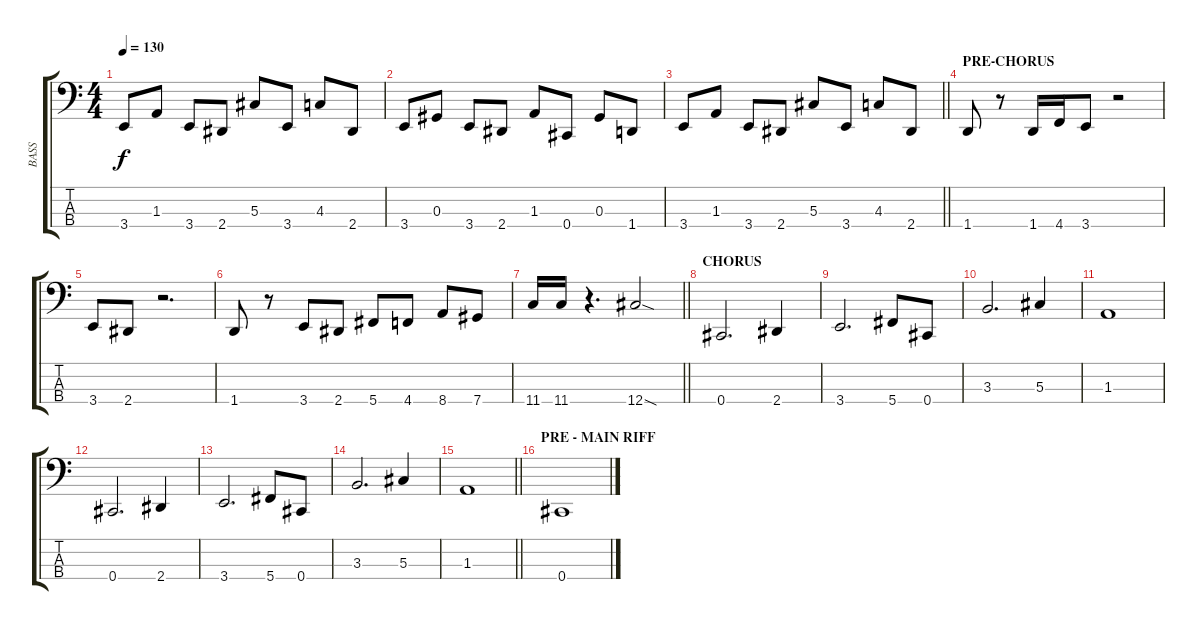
\track ("BASS" "BASS") {instrument electricbasspick}
\staff {score tabs}
\tuning (Gb2 Db2 Ab1 Db1) {hide}
\ts (4 4)
\tempo 130
\clef f4
\ks c
3.4.8{dy f} 1.3.8 3.4.8 2.4.8 5.3.8 3.4.8 4.3.8 2.4.8 |
3.4.8 0.3.8 3.4.8 2.4.8 1.3.8 0.4.8 0.3.8 1.4.8 |
\barLineRight lightlight
3.4.8 1.3.8 3.4.8 2.4.8 5.3.8 3.4.8 4.3.8 2.4.8 |
\section ("" "PRE-CHORUS")
1.4.8 r.8 1.4.16 4.4.16 3.4.8 r.2 |
3.4.8 2.4.8 r.2{d} |
1.4.8 r.8 3.4.8 2.4.8 5.4.8 4.4.8 8.4.8 7.4.8 |
\barLineRight lightlight
11.4.16 11.4.16 r.4{d} 12.4{sod}.2 |
\section ("" "CHORUS")
0.4.2{d} 2.4.4 |
3.4.2{d} 5.4.8 0.4.8 |
3.3.2{d} 5.3.4 |
1.3.1 |
0.4.2{d} 2.4.4 |
3.4.2{d} 5.4.8 0.4.8 |
3.3.2{d} 5.3.4 |
\barLineRight lightlight
1.3.1 |
\section ("" "PRE - MAIN RIFF")
0.4.1
